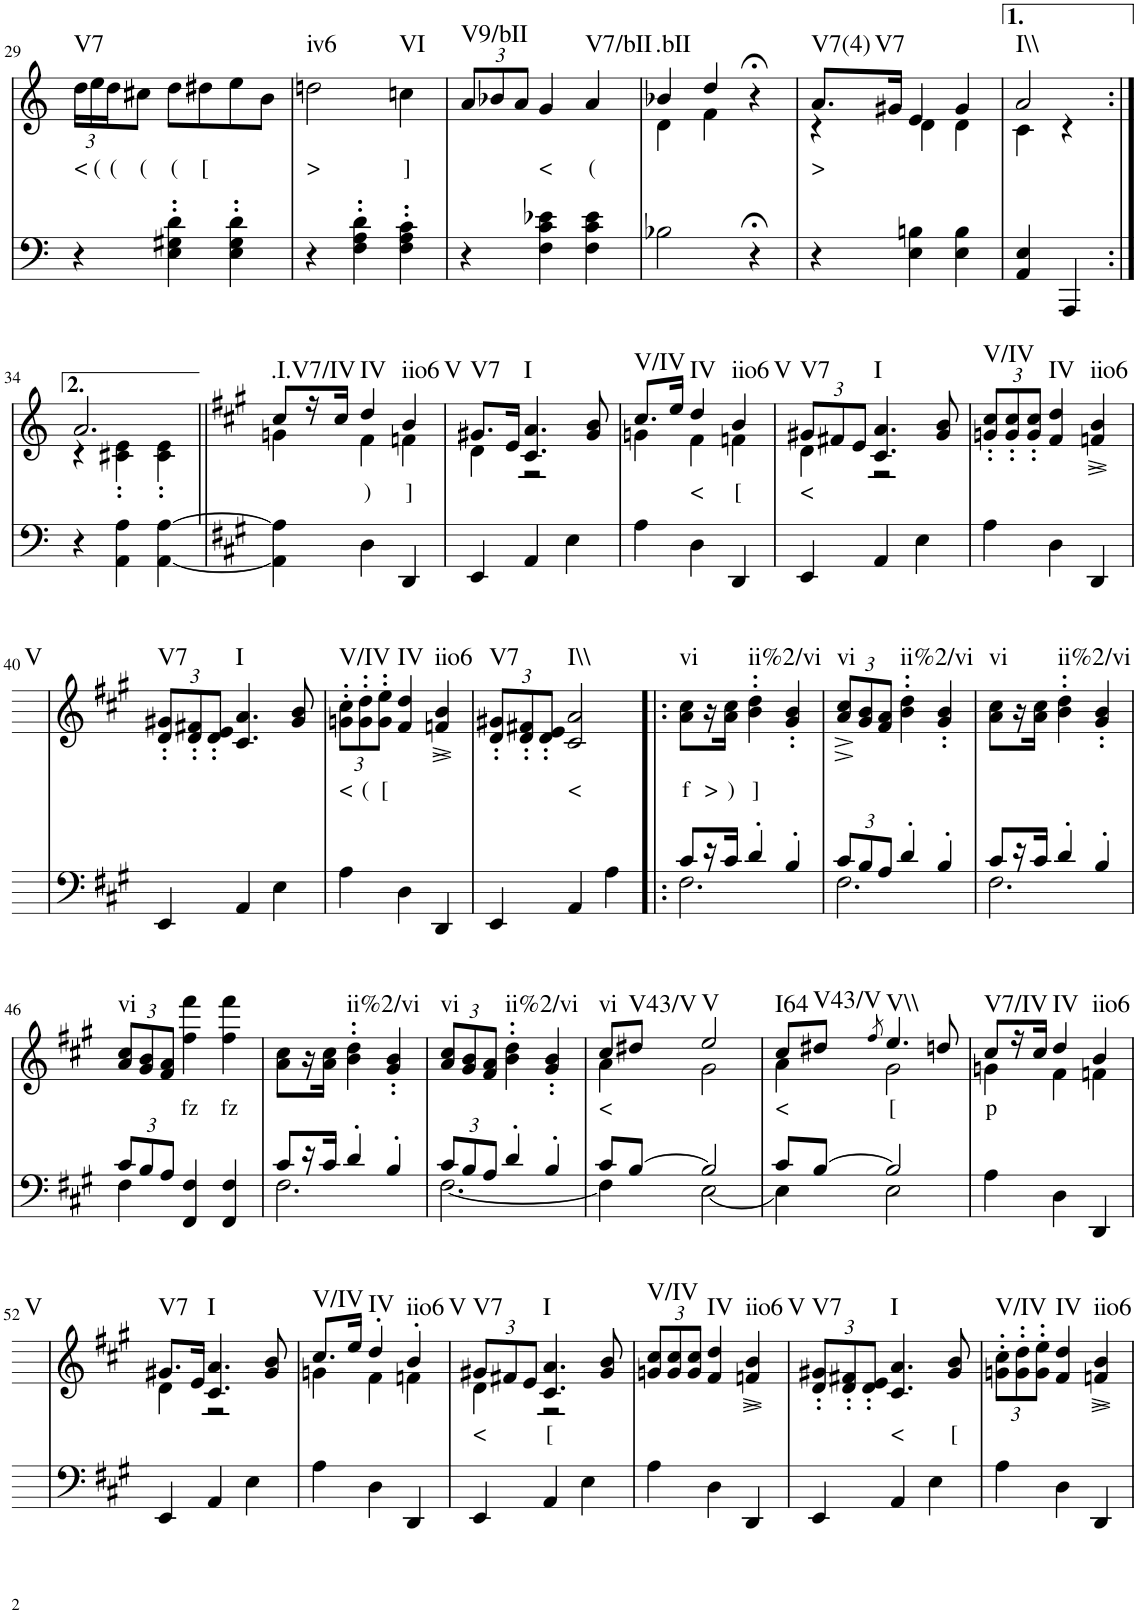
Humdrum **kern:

**kern	**kern	**text	**harte
*part2	*part1	*part1	*part1
*staff2	*staff1	*staff1	*
*I"piano	*I"piano	*	*
*I'Pno	*I'Pno	*	*
!!LO:PB:g=z
*clefF4	*clefG2	*	*
*k[]	*k[]	*	*
*M3/4	*M3/4	*	*
*	*Xbrackettup	*	*
=29	=29	=29	=29
!	!	!LO:LY:b	!LO:H:kt=V7
4r	24dd\LL	<	N
!	!	!LO:LY:b	!
.	24ee\	(	.
!	!	!LO:LY:b	!
.	24dd\J	(	.
!	!	!LO:LY:b	!
.	8cc#X\J	(	.
!	!	!LO:LY:b	!
4E\' 4G#X\' 4d\'	8dd\L	(	.
!	!	!LO:LY:b	!
.	8dd#X\	[	.
4E\' 4G#\' 4d\'	8ee\	.	.
.	8b\J	.	.
=30	=30	=30	=30
!	!	!LO:LY:b	!LO:H:kt=iv6
4r	2ddn\	>	N
4F\' 4A\' 4d\'	.	.	.
!	!	!LO:LY:b	!LO:H:kt=VI
4F\' 4A\' 4c\'	4ccn\	]	N
=31	=31	=31	=31
!	!	!	!LO:H:kt=V9/bII
4r	12a/L	.	N
.	12b-X/	.	.
.	12a/J	.	.
!	!	!LO:LY:b	!
4F\ 4c\ 4e-X\	4g/	<	.
!	!	!LO:LY:b	!LO:H:kt=V7/bII
4F\ 4c\ 4e-\	4a/	(	N
=32	=32	=32	=32
*	*^	*	*
!	!	!	!	!LO:H:kt=.bII
2B-X\	4b-X/	4d\	.	N
.	4dd/	4f\	.	.
4r;<	4r;<	4ryy	.	.
=33	=33	=33	=33	=33
!	!	!	!LO:LY:b	!LO:H:n=1:kt=V7(4)
!	!	!	!	!LO:H:n=2:kt=V7
4r	8.a/L	4r	>	N N
.	16g#X/Jk	.	.	.
4E\ 4Bn\	4e/	4d\	.	.
4E\ 4B\	4g#/	4d\	.	.
=34	=34	=34	=34	=34
!	!	!	!	!LO:H:kt=I\\
4AA/ 4E/	2a/	4c\	.	N
4AAA/	.	4r	.	.
!!LO:LB:g=z	!!
=34:|!	=34:|!	=34:|!	=34:|!	=34:|!
4r	2.a/	4r	.	.
4AA\ 4A\	.	4c#X\' 4e\'	.	.
[4AA\ [4A\	.	4c#\' 4e\'	.	.
=35||	=35||	=35||	=35||	=35||
*k[f#c#g#]	*k[f#c#g#]	*	*	*
!	!	!	!	!LO:H:kt=.I.V7/IV
4AA\] 4A\]	8cc#/L	4gn\	.	N
.	16r	.	.	.
.	16cc#/JJ	.	.	.
!	!	!	!LO:LY:b	!LO:H:kt=IV
4D\	4dd/	4f#\	)	N
!	!	!	!LO:LY:b	!LO:H:kt=iio6
4DD/	4b/	4fn\	]	N
=36	=36	=36	=36	=36
!	!	!	!	!LO:H:kt=V7
4EE/	8.g#X/L	4d\	.	N
.	16e/Jk	.	.	.
!	!	!	!	!LO:H:kt=I
4AA/	4.c#/ 4.a/	2r	.	N
4E\	.	.	.	.
.	8g#/ 8b/	.	.	.
=37	=37	=37	=37	=37
!	!	!	!	!LO:H:kt=V/IV
4A\	8.cc#/L	4gn\	.	N
.	16ee/Jk	.	.	.
!	!	!	!LO:LY:b	!LO:H:kt=IV
4D\	4dd/	4f#\	<	N
!	!	!	!LO:LY:b	!LO:H:kt=iio6
4DD/	4b/	4fn\	[	N
=38	=38	=38	=38	=38
!	!	!	!LO:LY:b	!LO:H:kt=V7
4EE/	12g#X/L	4d\	<	N
.	12f#X/	.	.	.
.	12e/J	.	.	.
!	!	!	!	!LO:H:kt=I
4AA/	4.c#/ 4.a/	2r	.	N
4E\	.	.	.	.
.	8g#/ 8b/	.	.	.
*	*v	*v	*	*
=39	=39	=39	=39
!	!	!	!LO:H:kt=V/IV
4A\	12gn/' 12cc#/'L	.	N
.	12g/' 12cc#/'	.	.
.	12g/' 12cc#/'J	.	.
!	!	!	!LO:H:kt=IV
4D\	4f#/ 4dd/	.	N
!	!	!	!LO:H:kt=iio6
4DD/	4fn/^ 4b/^	.	N
!!LO:LB:g=z
=40	=40	=40	=40
!	!	!	!LO:H:kt=V7
4EE/	12d/' 12g#X/'L	.	N
.	12d/' 12f#X/'	.	.
.	12d/' 12e/'J	.	.
!	!	!	!LO:H:kt=I
4AA/	4.c#/ 4.a/	.	N
4E\	.	.	.
.	8g#/ 8b/	.	.
=41	=41	=41	=41
!	!	!LO:LY:b	!LO:H:kt=V/IV
4A\	12gn\' 12cc#\'L	<	N
!	!	!LO:LY:b	!
.	12g\' 12dd\'	(	.
!	!	!LO:LY:b	!
.	12g\' 12ee\'J	[	.
!	!	!	!LO:H:kt=IV
4D\	4f#/ 4dd/	.	N
!	!	!	!LO:H:kt=iio6
4DD/	4fn/^ 4b/^	.	N
=42	=42	=42	=42
!	!	!	!LO:H:kt=V7
4EE/	12d/' 12g#X/'L	.	N
.	12d/' 12f#X/'	.	.
.	12d/' 12e/'J	.	.
!	!	!LO:LY:b	!LO:H:kt=I\\
4AA/	2c#/ 2a/	<	N
4A\	.	.	.
=43!|:	=43!|:	=43!|:	=43!|:
*^	*	*	*
!	!	!	!LO:LY:b	!LO:H:kt=vi
8c#/L	2.F#\	8a\ 8cc#\L	f	N
!	!	!	!LO:LY:b	!
16r	.	16r	>	.
!	!	!	!LO:LY:b	!
16c#/JJ	.	16a\ 16cc#\JJ	)	.
!	!	!	!LO:LY:b	!LO:H:kt=ii%2/vi
4d'/	.	4b\' 4dd\'	]	N
4B'/	.	4g#/' 4b/'	.	.
=44	=44	=44	=44	=44
*Xbrackettup	*	*	*	*
!	!	!	!	!LO:H:kt=vi
12c#/L	2.F#\	12a/^ 12cc#/^L	.	N
12B/	.	12g#/ 12b/	.	.
12A/J	.	12f#/ 12a/J	.	.
!	!	!	!	!LO:H:kt=ii%2/vi
4d'/	.	4b\' 4dd\'	.	N
4B'/	.	4g#/' 4b/'	.	.
=45	=45	=45	=45	=45
!	!	!	!	!LO:H:kt=vi
8c#/L	2.F#\	8a\ 8cc#\L	.	N
16r	.	16r	.	.
16c#/JJ	.	16a\ 16cc#\JJ	.	.
!	!	!	!	!LO:H:kt=ii%2/vi
4d'/	.	4b\' 4dd\'	.	N
4B'/	.	4g#/' 4b/'	.	.
!!LO:LB:g=z
=46	=46	=46	=46	=46
!	!	!	!	!LO:H:kt=vi
12c#/L	4F#\	12a/ 12cc#/L	.	N
12B/	.	12g#/ 12b/	.	.
12A/J	.	12f#/ 12a/J	.	.
!	!	!	!LO:LY:b	!
4FF#/ 4F#/	2ryy	4ff#\ 4fff#\	fz	.
!	!	!	!LO:LY:b	!
4FF#/ 4F#/	.	4ff#\ 4fff#\	fz	.
=47	=47	=47	=47	=47
8c#/L	2.F#\	8a\ 8cc#\L	.	.
16r	.	16r	.	.
16c#/JJ	.	16a\ 16cc#\JJ	.	.
!	!	!	!	!LO:H:kt=ii%2/vi
4d'/	.	4b\' 4dd\'	.	N
4B'/	.	4g#/' 4b/'	.	.
=48	=48	=48	=48	=48
!	!	!	!	!LO:H:kt=vi
12c#/L	[2.F#\	12a/ 12cc#/L	.	N
12B/	.	12g#/ 12b/	.	.
12A/J	.	12f#/ 12a/J	.	.
!	!	!	!	!LO:H:kt=ii%2/vi
4d'/	.	4b\' 4dd\'	.	N
4B'/	.	4g#/' 4b/'	.	.
=49	=49	=49	=49	=49
*	*	*^	*	*
!	!	!	!	!LO:LY:b	!LO:H:kt=vi
8c#/L	4F#\]	8cc#/L	4a\	<	N
!	!	!	!	!	!LO:H:kt=V43/V
[8B/J	.	8dd#X/J	.	.	N
!	!	!	!	!	!LO:H:kt=V
2B/]	[2E\	2ee/	2g#\	.	N
=50	=50	=50	=50	=50	=50
!	!	!	!	!LO:LY:b	!LO:H:kt=I64
8c#/L	4E\]	8cc#/L	4a\	<	N
!	!	!	!	!	!LO:H:kt=V43/V
[8B/J	.	8dd#X/J	.	.	N
.	.	8qff#/	.	.	.
!	!	!	!	!LO:LY:b	!LO:H:kt=V\\
2B/]	2E\	4.ee/	2g#\	[	N
.	.	8ddn/	.	.	.
*v	*v	*	*	*	*
=51	=51	=51	=51	=51
!	!	!	!LO:LY:b	!LO:H:kt=V7/IV
4A\	8cc#/L	4gn\	p	N
.	16r	.	.	.
.	16cc#/JJ	.	.	.
!	!	!	!	!LO:H:kt=IV
4D\	4dd/	4f#\	.	N
!	!	!	!	!LO:H:kt=iio6
4DD/	4b/	4fn\	.	N
!!LO:LB:g=z	!!
=52	=52	=52	=52	=52
!	!	!	!	!LO:H:kt=V7
4EE/	8.g#X/L	4d\	.	N
.	16e/Jk	.	.	.
!	!	!	!	!LO:H:kt=I
4AA/	4.c#/ 4.a/	2r	.	N
4E\	.	.	.	.
.	8g#/ 8b/	.	.	.
=53	=53	=53	=53	=53
!	!	!	!	!LO:H:kt=V/IV
4A\	8.cc#/L	4gn\	.	N
.	16ee/Jk	.	.	.
!	!	!	!	!LO:H:kt=IV
4D\	4dd'/	4f#\	.	N
!	!	!	!	!LO:H:kt=iio6
4DD/	4b'/	4fn\	.	N
=54	=54	=54	=54	=54
!	!	!	!LO:LY:b	!LO:H:kt=V7
4EE/	12g#X/L	4d\	<	N
.	12f#X/	.	.	.
.	12e/J	.	.	.
!	!	!	!LO:LY:a	!LO:H:kt=I
4AA/	4.c#/ 4.a/	2r	[	N
4E\	.	.	.	.
.	8g#/ 8b/	.	.	.
*	*v	*v	*	*
=55	=55	=55	=55
!	!	!	!LO:H:kt=V/IV
4A\	12gn/ 12cc#/L	.	N
.	12g/ 12cc#/	.	.
.	12g/ 12cc#/J	.	.
!	!	!	!LO:H:kt=IV
4D\	4f#/ 4dd/	.	N
!	!	!	!LO:H:kt=iio6
4DD/	4fn/^ 4b/^	.	N
=56	=56	=56	=56
!	!	!	!LO:H:kt=V7
4EE/	12d/' 12g#X/'L	.	N
.	12d/' 12f#X/'	.	.
.	12d/' 12e/'J	.	.
!	!	!LO:LY:b	!LO:H:kt=I
4AA/	4.c#/ 4.a/	<	N
4E\	.	.	.
!	!	!LO:LY:b	!
.	8g#/ 8b/	[	.
=57	=57	=57	=57
!	!	!	!LO:H:kt=V/IV
4A\	12gn\' 12cc#\'L	.	N
.	12g\' 12dd\'	.	.
.	12g\' 12ee\'J	.	.
!	!	!	!LO:H:kt=IV
4D\	4f#/ 4dd/	.	N
!	!	!	!LO:H:kt=iio6
4DD/	4fn/^ 4b/^	.	N
=	=	=	=
*-	*-	*-	*-
